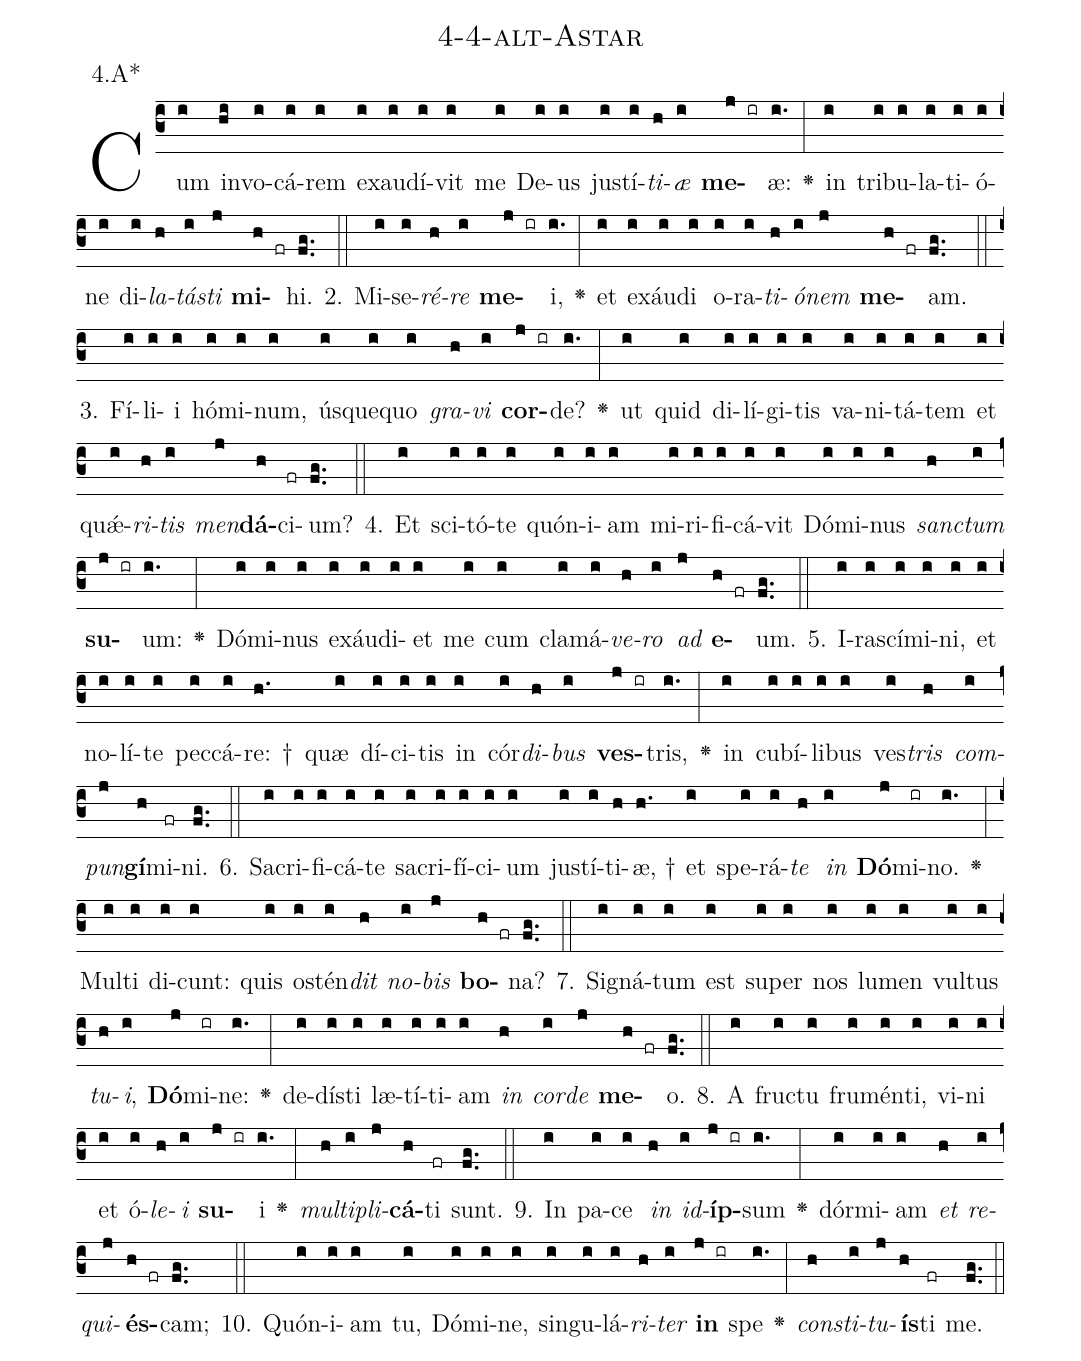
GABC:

name: 4-4-alt-Astar;
annotation: 4.A*;
%%
(c3)Cum(i) in(hi)vo(i)cá(i)rem(i) ex(i)au(i)dí(i)vit(i) me(i) De(i)us(i) jus(i)tí(i)<i>ti</i>(h)<i>æ</i>(i) <b>me</b>(j ir)æ:(i.) <v>\greheightstar</v>(:) in(i) tri(i)bu(i)la(i)ti(i)ó(i)ne(i) di(i)<i>la</i>(h)<i>tás</i>(i)<i>ti</i>(j) <b>mi</b>(h fr)hi.(fg..) (::)
2. Mi(i)se(i)<i>ré</i>(h)<i>re</i>(i) <b>me</b>(j ir)i,(i.) <v>\greheightstar</v>(:) et(i) ex(i)áu(i)di(i) o(i)ra(i)<i>ti</i>(h)<i>ó</i>(i)<i>nem</i>(j) <b>me</b>(h fr)am.(fg..) (::)
3. Fí(i)li(i)i(i) hó(i)mi(i)num,(i) ús(i)que(i)quo(i) <i>gra</i>(h)<i>vi</i>(i) <b>cor</b>(j ir)de?(i.) <v>\greheightstar</v>(:) ut(i) quid(i) di(i)lí(i)gi(i)tis(i) va(i)ni(i)tá(i)tem(i) et(i) quǽ(i)<i>ri</i>(h)<i>tis</i>(i) <i>men</i>(j)<b>dá</b>(h)ci(fr)um?(fg..) (::)
4. Et(i) sci(i)tó(i)te(i) quón(i)i(i)am(i) mi(i)ri(i)fi(i)cá(i)vit(i) Dó(i)mi(i)nus(i) <i>sanc</i>(h)<i>tum</i>(i) <b>su</b>(j ir)um:(i.) <v>\greheightstar</v>(:) Dó(i)mi(i)nus(i) ex(i)áu(i)di(i)et(i) me(i) cum(i) cla(i)má(i)<i>ve</i>(h)<i>ro</i>(i) <i>ad</i>(j) <b>e</b>(h fr)um.(fg..) (::)
5. I(i)ra(i)scí(i)mi(i)ni,(i) et(i) no(i)lí(i)te(i) pec(i)cá(i)re: †(h.) quæ(i) dí(i)ci(i)tis(i) in(i) cór(i)<i>di</i>(h)<i>bus</i>(i) <b>ves</b>(j ir)tris,(i.) <v>\greheightstar</v>(:) in(i) cu(i)bí(i)li(i)bus(i) ves(i)<i>tris</i>(h) <i>com</i>(i)<i>pun</i>(j)<b>gí</b>(h)mi(fr)ni.(fg..) (::)
6. Sa(i)cri(i)fi(i)cá(i)te(i) sa(i)cri(i)fí(i)ci(i)um(i) jus(i)tí(i)ti(h)æ, †(h.) et(i) spe(i)rá(i)<i>te</i>(h) <i>in</i>(i) <b>Dó</b>(j)mi(ir)no.(i.) <v>\greheightstar</v>(:) Mul(i)ti(i) di(i)cunt:(i) quis(i) os(i)tén(i)<i>dit</i>(h) <i>no</i>(i)<i>bis</i>(j) <b>bo</b>(h fr)na?(fg..) (::)
7. Si(i)gná(i)tum(i) est(i) su(i)per(i) nos(i) lu(i)men(i) vul(i)tus(i) <i>tu</i>(h)<i>i</i>,(i) <b>Dó</b>(j)mi(ir)ne:(i.) <v>\greheightstar</v>(:) de(i)dís(i)ti(i) læ(i)tí(i)ti(i)am(i) <i>in</i>(h) <i>cor</i>(i)<i>de</i>(j) <b>me</b>(h fr)o.(fg..) (::)
8. A(i) fruc(i)tu(i) fru(i)mén(i)ti,(i) vi(i)ni(i) et(i) ó(i)<i>le</i>(h)<i>i</i>(i) <b>su</b>(j ir)i(i.) <v>\greheightstar</v>(:) <i>mul</i>(h)<i>ti</i>(i)<i>pli</i>(j)<b>cá</b>(h)ti(fr) sunt.(fg..) (::)
9. In(i) pa(i)ce(i) <i>in</i>(h) <i>id</i>(i)<b>íp</b>(j ir)sum(i.) <v>\greheightstar</v>(:) dór(i)mi(i)am(i) <i>et</i>(h) <i>re</i>(i)<i>qui</i>(j)<b>és</b>(h fr)cam;(fg..) (::)
10. Quón(i)i(i)am(i) tu,(i) Dó(i)mi(i)ne,(i) sin(i)gu(i)lá(i)<i>ri</i>(h)<i>ter</i>(i) <b>in</b>(j ir) spe(i.) <v>\greheightstar</v>(:) <i>con</i>(h)<i>sti</i>(i)<i>tu</i>(j)<b>ís</b>(h)ti(fr) me.(fg..) (::)
